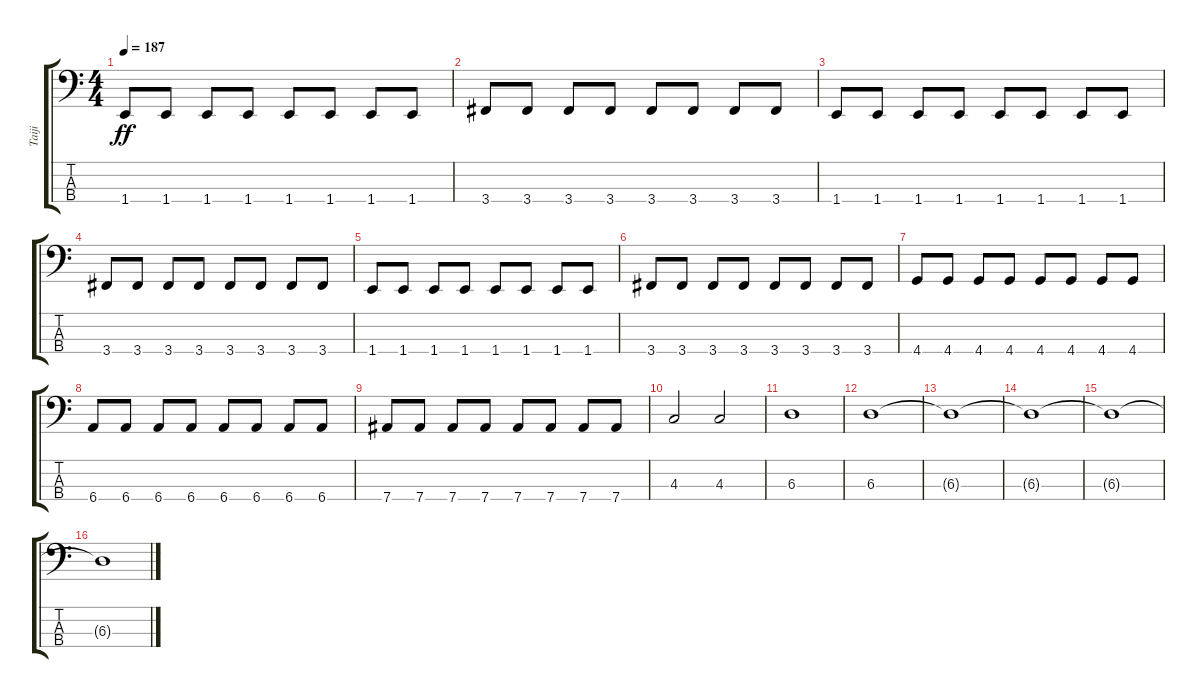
\track ("Taiji" "Taiji") {instrument electricbasspick}
\staff {score tabs}
\tuning (Gb2 Db2 Ab1 Eb1) {hide}
\ts (4 4)
\tempo 187
\clef f4
\ks c
1.4.8{dy ff} 1.4.8 1.4.8 1.4.8 1.4.8 1.4.8 1.4.8 1.4.8 |
3.4.8 3.4.8 3.4.8 3.4.8 3.4.8 3.4.8 3.4.8 3.4.8 |
1.4.8 1.4.8 1.4.8 1.4.8 1.4.8 1.4.8 1.4.8 1.4.8 |
3.4.8 3.4.8 3.4.8 3.4.8 3.4.8 3.4.8 3.4.8 3.4.8 |
1.4.8 1.4.8 1.4.8 1.4.8 1.4.8 1.4.8 1.4.8 1.4.8 |
3.4.8 3.4.8 3.4.8 3.4.8 3.4.8 3.4.8 3.4.8 3.4.8 |
4.4.8 4.4.8 4.4.8 4.4.8 4.4.8 4.4.8 4.4.8 4.4.8 |
6.4.8 6.4.8 6.4.8 6.4.8 6.4.8 6.4.8 6.4.8 6.4.8 |
7.4.8 7.4.8 7.4.8 7.4.8 7.4.8 7.4.8 7.4.8 7.4.8 |
4.3.2 4.3.2 |
6.3.1 |
6.3.1 |
6.3{t}.1 |
6.3{t}.1 |
6.3{t}.1 |
6.3{t}.1
